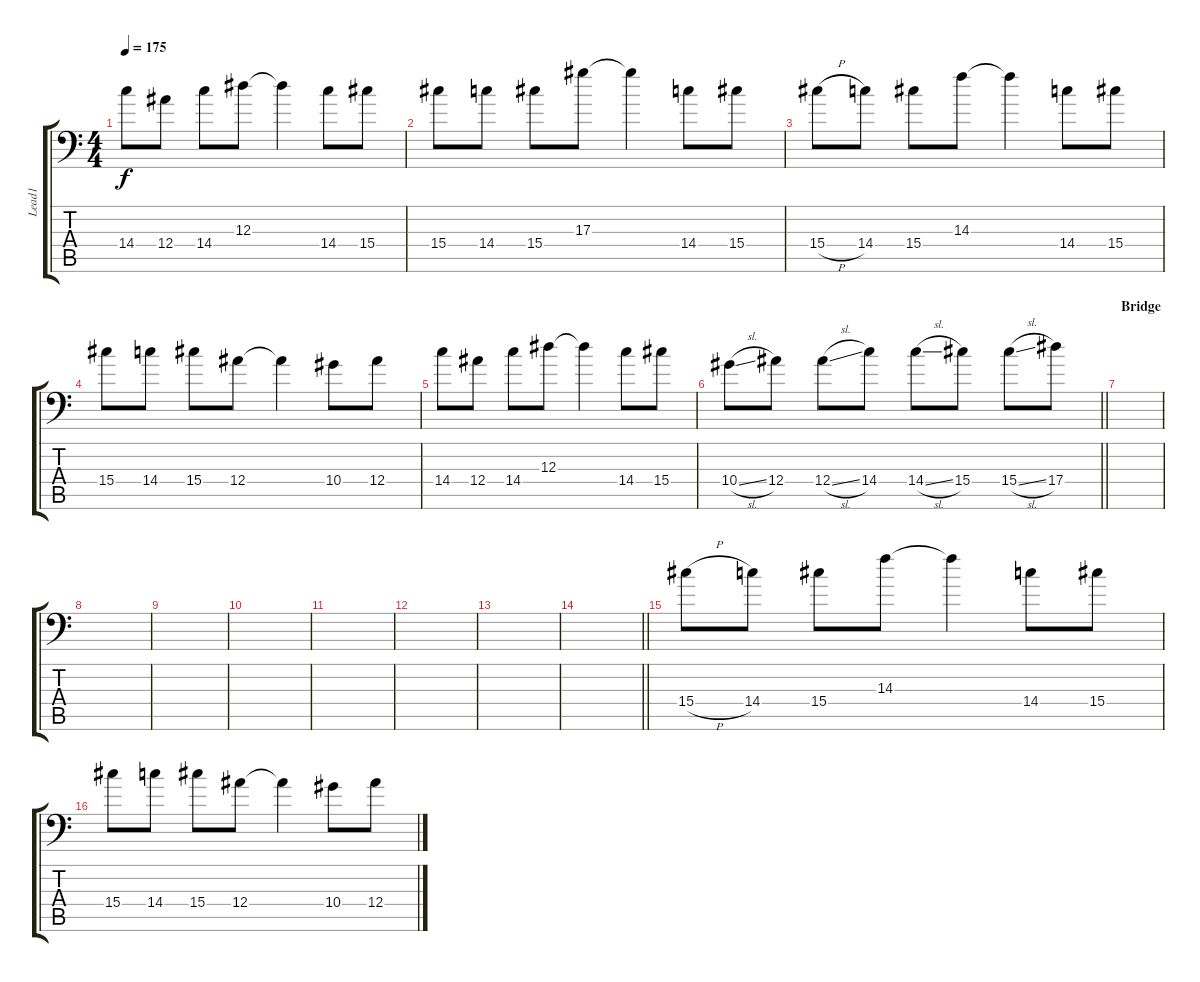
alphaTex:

\track ("Lead1" "Lead1") {instrument overdrivenguitar}
\staff {score tabs}
\tuning (C4 G3 Eb3 Bb2 F2 Bb1) {hide}
\ts (4 4)
\tempo 175
\clef f4
\ks c
14.4.8{dy f} 12.4.8 14.4.8 12.3.8 12.3{t}.4 14.4.8 15.4.8 |
15.4.8 14.4.8 15.4.8 17.3.8 17.3{t}.4 14.4.8 15.4.8 |
15.4{h}.8 14.4.8 15.4.8 14.3.8 14.3{t}.4 14.4.8 15.4.8 |
15.4.8 14.4.8 15.4.8 12.4.8 12.4{t}.4 10.4.8 12.4.8 |
14.4.8 12.4.8 14.4.8 12.3.8 12.3{t}.4 14.4.8 15.4.8 |
\barLineRight lightlight
10.4{sl}.8 12.4.8 12.4{sl}.8 14.4.8 14.4{sl}.8 15.4.8 15.4{sl}.8 17.4.8 |
\section ("" "Bridge")
|
|
|
|
|
|
|
\barLineRight lightlight
|
15.4{h}.8 14.4.8 15.4.8 14.3.8 14.3{t}.4 14.4.8 15.4.8 |
15.4.8 14.4.8 15.4.8 12.4.8 12.4{t}.4 10.4.8 12.4.8
